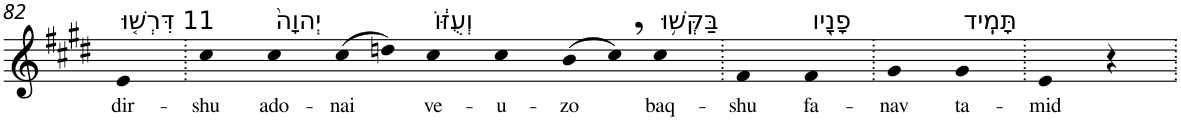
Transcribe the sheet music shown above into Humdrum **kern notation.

**kern	**text
*part1	*part1
*staff1	*staff1
*I"Piano	*
*I'Pno	*
!!LO:PB:g=z
*clefG2	*
*k[f#c#g#d#]	*
*E:	*
=82	=82
!LO:TX:a:t=11 דִּרְשׁ֤וּ	!
!	!LO:LY:b
4e	dir-
=83.	=83.
!	!LO:LY:b
4cc#	-shu
!LO:TX:a:t=יְהוָה֙	!
!	!LO:LY:b
4cc#	ado-
!	!LO:LY:b
(>8cc#	-nai
8ddn)	.
!LO:TX:a:t=וְעֻזּ֔וֹ	!
!	!LO:LY:b
4cc#	ve-
!	!LO:LY:b
4cc#	-u-
!	!LO:LY:b
(>8b	-zo
8cc#,)	.
!LO:TX:a:t=בַּקְּשׁ֥וּ	!
!	!LO:LY:b
4cc#	baq-
=84.	=84.
!	!LO:LY:b
4f#	-shu
!LO:TX:a:t=פָנָ֖יו	!
!	!LO:LY:b
4f#	fa-
=85.	=85.
!	!LO:LY:b
4g#	-nav
!LO:TX:a:t=תָּמִֽיד	!
!	!LO:LY:b
4g#	ta-
=86.	=86.
!	!LO:LY:b
4e	-mid
4r	.
=.	=.
*-	*-
